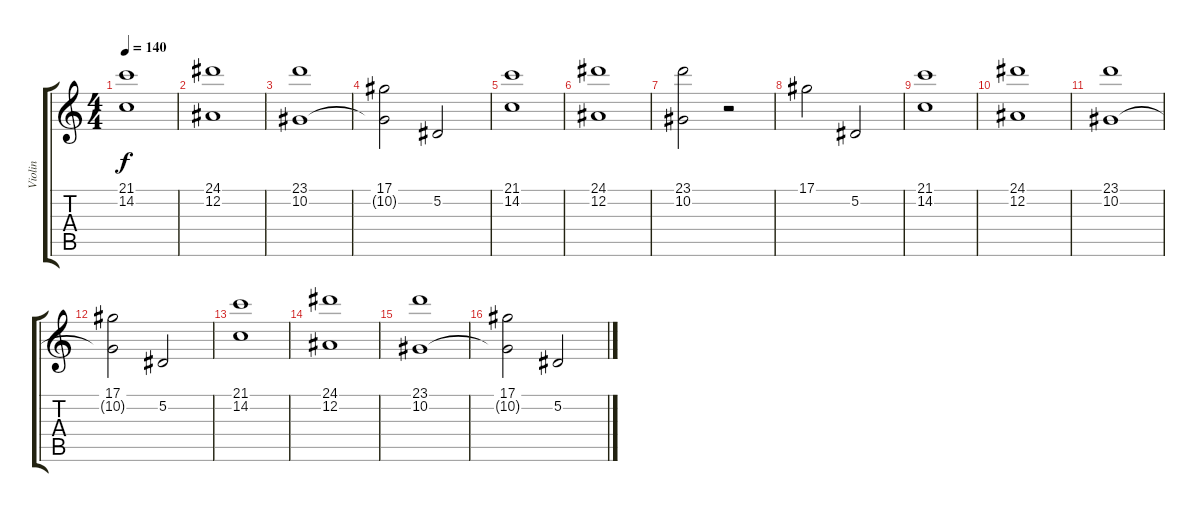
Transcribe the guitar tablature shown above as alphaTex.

\track ("Violin" "Violin") {instrument fx1rain}
\staff {score tabs}
\tuning (Eb4 Bb3 Gb3 Db3 Ab2 Db2) {hide}
\ts (4 4)
\tempo 140
\clef g2
\ks c
(21.1 14.2).1{dy f instrument pad2warm} |
(24.1 12.2).1 |
(23.1 10.2).1 |
(17.1 10.2{t}).2 5.2.2 |
(21.1 14.2).1{instrument pad2warm} |
(24.1 12.2).1 |
(23.1 10.2).2 r.2 |
17.1.2 5.2.2 |
(21.1 14.2).1{instrument pad2warm} |
(24.1 12.2).1 |
(23.1 10.2).1 |
(17.1 10.2{t}).2 5.2.2 |
(21.1 14.2).1{instrument pad2warm} |
(24.1 12.2).1 |
(23.1 10.2).1 |
(17.1 10.2{t}).2 5.2.2
